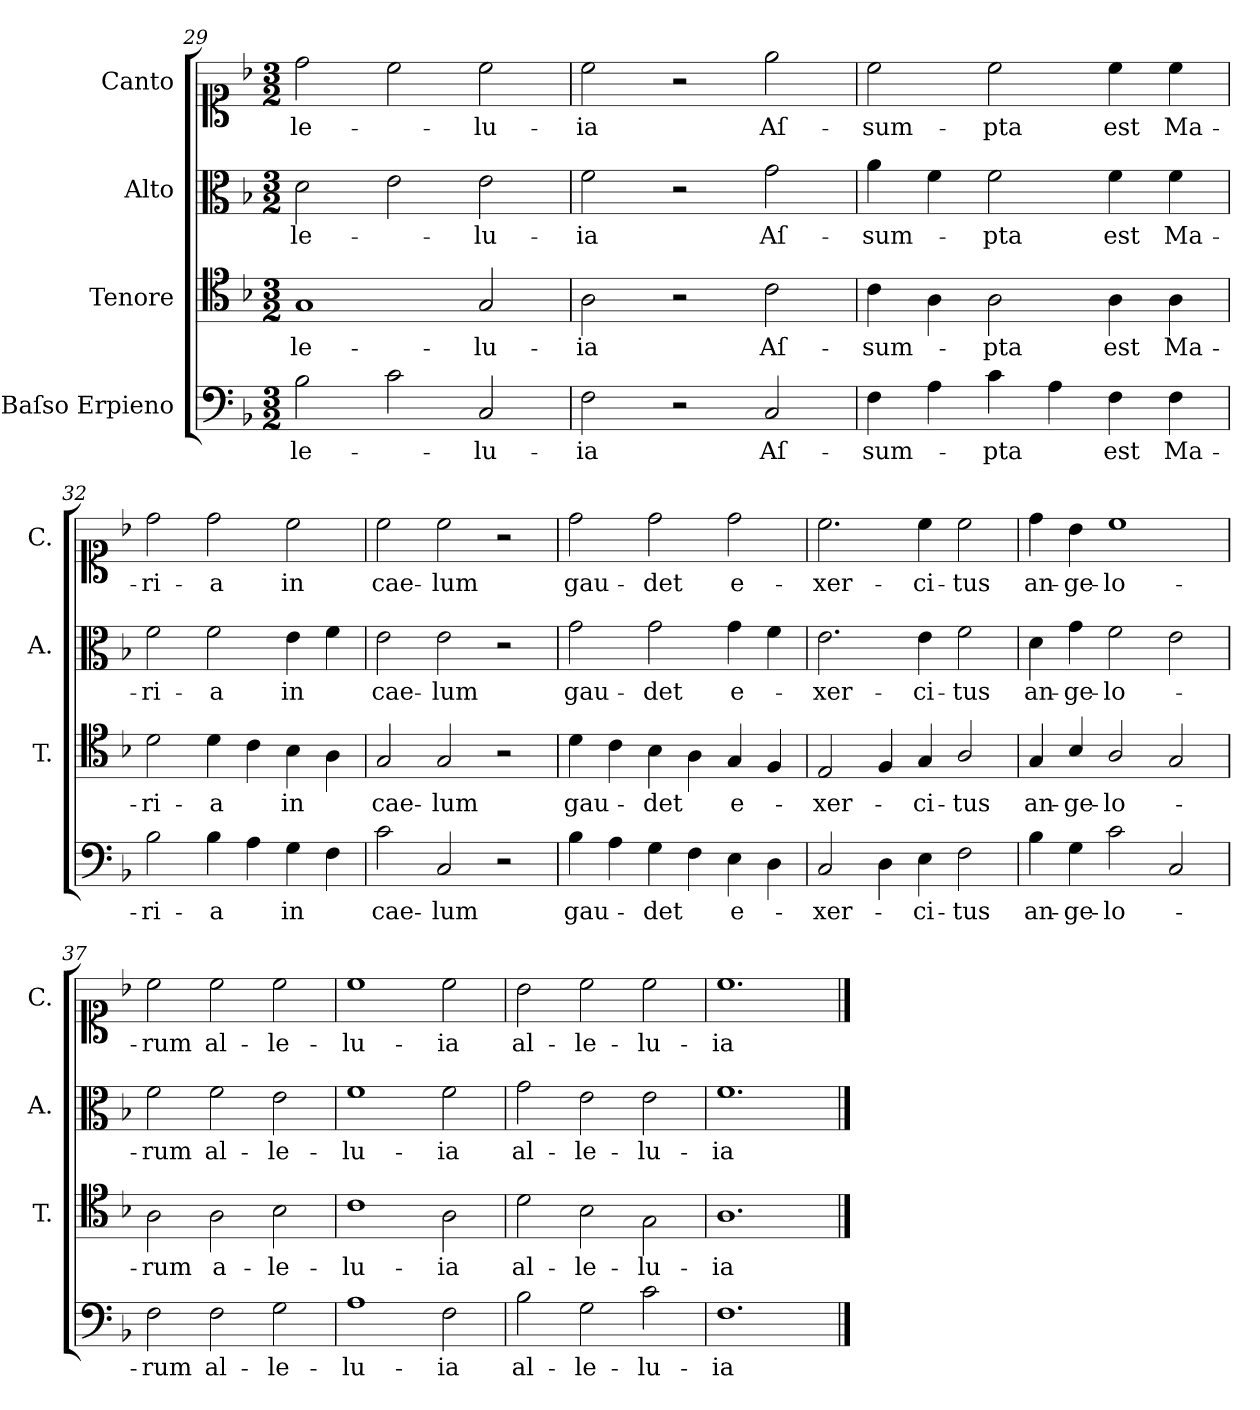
**kern	**text	**kern	**text	**kern	**text	**kern	**text
*part4	*part4	*part3	*part3	*part2	*part2	*part1	*part1
*staff4	*staff4	*staff3	*staff3	*staff2	*staff2	*staff1	*staff1
*I"Baſso Erpieno	*	*I"Tenore	*	*I"Alto	*	*I"Canto	*
*	*	*I'T.	*	*I'A.	*	*I'C.	*
*clefF4	*	*clefC4	*	*clefC3	*	*clefC1	*
*k[b-]	*	*k[b-]	*	*k[b-]	*	*k[b-]	*
*M3/2	*	*M3/2	*	*M3/2	*	*M3/2	*
=29	=29	=29	=29	=29	=29	=29	=29
2B-\	-le-	1G/	-le-	2d\	-le-	2dd\	-le-
2c\	.	.	.	2e\	.	2cc\	.
2C/	-lu-	2G/	-lu-	2e\	lu-	2cc\	-lu-
=30	=30	=30	=30	=30	=30	=30	=30
2F\	-ia	2A\	-ia	2f\	-ia	2cc\	-ia
2r	.	2r	.	2r	.	2r	.
2C/	Aſ-	2c\	Aſ-	2g\	Aſ-	2ee\	Aſ-
=31	=31	=31	=31	=31	=31	=31	=31
4F\	-sum-	4c\	-sum-	4a\	-sum-	2cc\	-sum-
4A\	.	4A\	.	4f\	.	.	.
4c\	-pta	2A\	-pta	2f\	-pta	2cc\	-pta
4A\	.	.	.	.	.	.	.
4F\	est	4A\	est	4f\	est	4cc\	est
4F\	Ma-	4A\	Ma-	4f\	Ma-	4cc\	Ma-
=32	=32	=32	=32	=32	=32	=32	=32
2B-\	-ri-	2d\	-ri-	2f\	-ri-	2dd\	-ri-
4B-\	-a	4d\	-a	2f\	-a	2dd\	-a
4A\	.	4c\	.	.	.	.	.
4G\	in	4B-\	in	4e\	in	2cc\	in
4F\	.	4A\	.	4f\	.	.	.
=33	=33	=33	=33	=33	=33	=33	=33
2c\	cae-	2G/	cae-	2e\	cae-	2cc\	cae-
2C/	-lum	2G/	-lum	2e\	-lum	2cc\	-lum
2r	.	2r	.	2r	.	2r	.
=34	=34	=34	=34	=34	=34	=34	=34
4B-\	gau-	4d\	gau-	2g\	gau-	2dd\	gau-
4A\	.	4c\	.	.	.	.	.
4G\	-det	4B-\	-det	2g\	-det	2dd\	-det
4F\	.	4A\	.	.	.	.	.
4E\	e-	4G/	e-	4g\	e-	2dd\	e-
4D\	.	4F/	.	4f\	.	.	.
=35	=35	=35	=35	=35	=35	=35	=35
2C/	-xer-	2E/	-xer-	2.e\	-xer-	2.cc\	-xer-
4D\	.	4F/	.	.	.	.	.
4E\	-ci-	4G/	-ci-	4e\	-ci-	4cc\	-ci-
2F\	-tus	2A/	-tus	2f\	-tus	2cc\	-tus
=36	=36	=36	=36	=36	=36	=36	=36
4B-\	an-	4G/	an-	4d\	an-	4dd\	an-
4G\	-ge-	4B-/	-ge-	4g\	-ge-	4b-\	-ge-
2c\	-lo-	2A/	-lo-	2f\	-lo-	1cc\	-lo-
2C/	.	2G/	.	2e\	.	.	.
=37	=37	=37	=37	=37	=37	=37	=37
2F\	-rum	2A\	-rum	2f\	-rum	2cc\	-rum
2F\	al-	2A\	a-	2f\	al-	2cc\	al-
2G\	-le-	2B-\	-le-	2e\	-le-	2cc\	-le-
=38	=38	=38	=38	=38	=38	=38	=38
1A\	-lu-	1c\	-lu-	1f\	-lu-	1cc\	-lu-
2F\	-ia	2A\	-ia	2f\	-ia	2cc\	-ia
=39	=39	=39	=39	=39	=39	=39	=39
2B-\	al-	2d\	al-	2g\	al-	2b-\	al-
2G\	-le-	2B-\	-le-	2e\	-le-	2cc\	-le-
2c\	-lu-	2G\	-lu-	2e\	-lu-	2cc\	-lu-
=40	=40	=40	=40	=40	=40	=40	=40
1.F\	-ia	1.A\	-ia	1.f\	-ia	1.cc\	-ia
==	==	==	==	==	==	==	==
*-	*-	*-	*-	*-	*-	*-	*-
